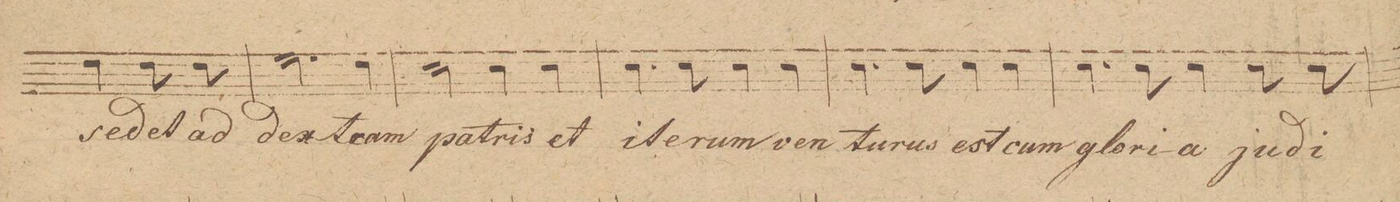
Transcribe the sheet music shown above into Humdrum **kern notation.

**kern	**text	**dynam
*I"Tenore 2do	*	*
*clefC4	*	*
*k[]	*	*
*met(c|)	*	*
*M2/2	*	*
4c\	se-	.
8c\	-det	.
8c\	ad	.
=76	=76	=76
2.d\	dex-	.
4c\	-tram	.
=77	=77	=77
2B\	pat-	.
4B\	-ris	.
4B\	et	.
=78	=78	=78
4.B\	i-	.
8B\	-te-	.
4B\	-rum	.
4B\	ven-	.
=79	=79	=79
4.B\	-tu-	.
8B\	-rus	.
4B\	est	.
4B\	cum	.
=80	=80	=80
4.B\	glo-	.
8B\	-ri-	.
4B\	-a	.
8B\	ju-	.
8B\	-di-	.
=81	=81	=81
*-	*-	*-
